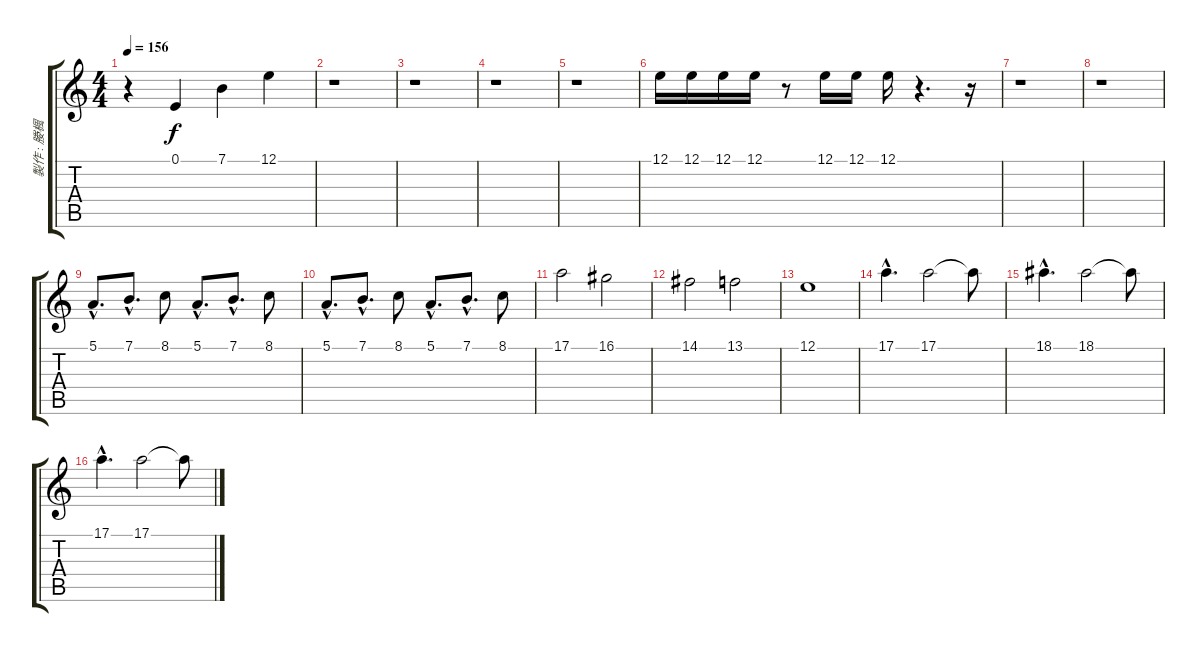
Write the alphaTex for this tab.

\track ("製作 : 媵楓" "製作 : 媵楓") {instrument orchestrahit}
\staff {score tabs}
\tuning (E4 B3 G3 D3 A2 E2) {hide}
\ts (4 4)
\tempo 156
\clef g2
\ks c
r.4{dy f} 0.1.4 7.1.4 12.1.4 |
r.1 |
r.1 |
r.1 |
r.1 |
12.1.16 12.1.16 12.1.16 12.1.16 r.8 12.1.16 12.1.16 12.1.16 r.4{d} r.16 |
r.1 |
r.1 |
5.1{hac}.8{d} 7.1{hac}.8{d} 8.1.8 5.1{hac}.8{d} 7.1{hac}.8{d} 8.1.8 |
5.1{hac}.8{d} 7.1{hac}.8{d} 8.1.8 5.1{hac}.8{d} 7.1{hac}.8{d} 8.1.8 |
17.1.2 16.1.2 |
14.1.2 13.1.2 |
12.1.1 |
17.1{hac}.4{d} 17.1.2 17.1{t}.8 |
18.1{hac}.4{d} 18.1.2 18.1{t}.8 |
17.1{hac}.4{d} 17.1.2 17.1{t}.8
